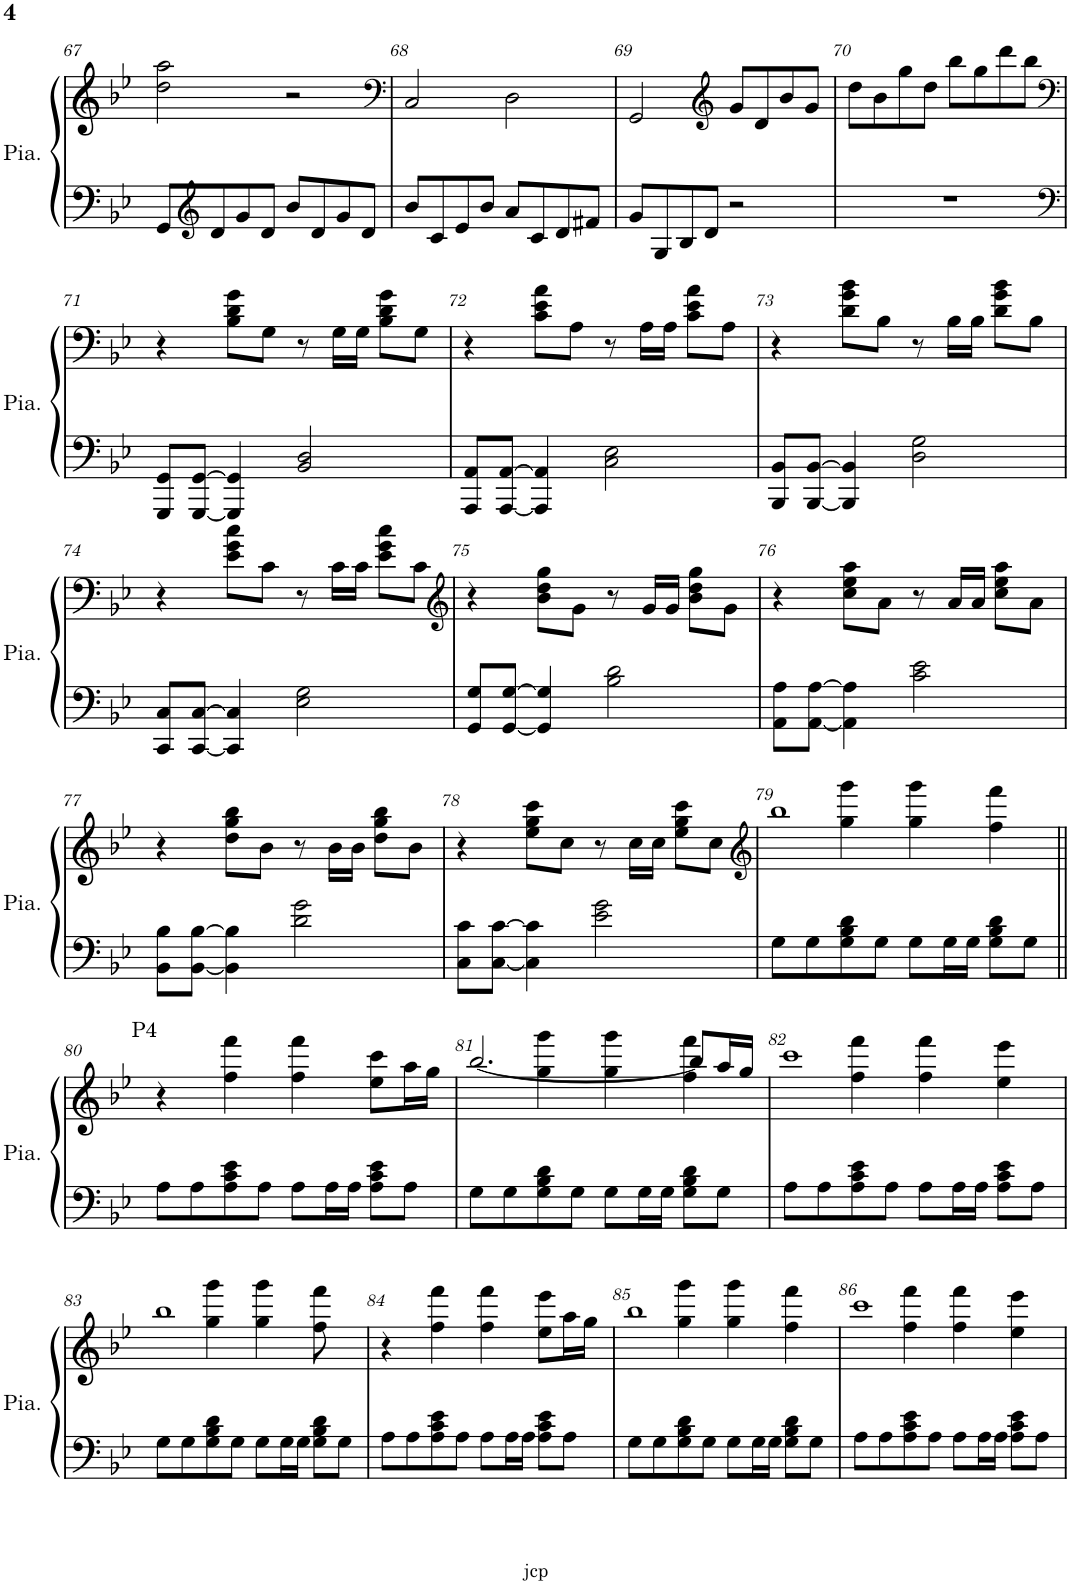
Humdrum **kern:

**kern	**kern
*part1	*part1
*staff2	*staff1
*I"Piano	*
*I'Pia.	*
!!LO:PB:g=z
*clefF4	*clefG2
*k[b-e-]	*k[b-e-]
*M4/4	*M4/4
=67	=67
8GG/L	2dd\ 2aa\
*clefG2	*
8d/	.
8g/	.
8d/J	.
8b-/L	2r
8d/	.
8g/	.
8d/J	.
=68	=68
*	*clefF4
8b-/L	2C/
8c/	.
8e-/	.
8b-/J	.
8a/L	2D\
8c/	.
8d/	.
8f#X/J	.
=69	=69
8g/L	2GG/
8G/	.
8B-/	.
8d/J	.
*	*clefG2
2r	8g/L
.	8d/
.	8b-/
.	8g/J
=70	=70
1r	8dd\L
.	8b-\
.	8gg\
.	8dd\J
.	8bb-\L
.	8gg\
.	8ddd\
.	8bb-\J
!!LO:LB:g=z
=71	=71
*clefF4	*clefF4
8GGG/ 8GG/L	4r
[8GGG/ [8GG/J	.
4GGG/] 4GG/]	8B-\ 8d\ 8g\L
.	8G\J
2BB-/ 2D/	8r
.	16G\LL
.	16G\JJ
.	8B-\ 8d\ 8g\L
.	8G\J
=72	=72
8AAA/ 8AA/L	4r
[8AAA/ [8AA/J	.
4AAA/] 4AA/]	8c\ 8e-\ 8a\L
.	8A\J
2C\ 2E-\	8r
.	16A\LL
.	16A\JJ
.	8c\ 8e-\ 8a\L
.	8A\J
=73	=73
8BBB-/ 8BB-/L	4r
[8BBB-/ [8BB-/J	.
4BBB-/] 4BB-/]	8d\ 8g\ 8b-\L
.	8B-\J
2D\ 2G\	8r
.	16B-\LL
.	16B-\JJ
.	8d\ 8g\ 8b-\L
.	8B-\J
!!LO:LB:g=z
=74	=74
8CC/ 8C/L	4r
[8CC/ [8C/J	.
4CC/] 4C/]	8e-\ 8g\ 8cc\L
.	8c\J
2E-\ 2G\	8r
.	16c\LL
.	16c\JJ
.	8e-\ 8g\ 8cc\L
.	8c\J
=75	=75
*	*clefG2
8GG/ 8G/L	4r
[8GG/ [8G/J	.
4GG/] 4G/]	8b-\ 8dd\ 8gg\L
.	8g\J
2B-\ 2d\	8r
.	16g/LL
.	16g/JJ
.	8b-\ 8dd\ 8gg\L
.	8g\J
=76	=76
8AA\ 8A\L	4r
[8AA\ [8A\J	.
4AA\] 4A\]	8cc\ 8ee-\ 8aa\L
.	8a\J
2c\ 2e-\	8r
.	16a/LL
.	16a/JJ
.	8cc\ 8ee-\ 8aa\L
.	8a\J
!!LO:LB:g=z
=77	=77
8BB-\ 8B-\L	4r
[8BB-\ [8B-\J	.
4BB-\] 4B-\]	8dd\ 8gg\ 8bb-\L
.	8b-\J
2d\ 2g\	8r
.	16b-\LL
.	16b-\JJ
.	8dd\ 8gg\ 8bb-\L
.	8b-\J
=78	=78
8C\ 8c\L	4r
[8C\ [8c\J	.
4C\] 4c\]	8ee-\ 8gg\ 8ccc\L
.	8cc\J
2e-\ 2g\	8r
.	16cc\LL
.	16cc\JJ
.	8ee-\ 8gg\ 8ccc\L
.	8cc\J
=79	=79
*	*clefG2
*	*^
8G\L	1bb-	4ryy
8G\	.	.
8G\ 8B-\ 8d\	.	4gg\ 4ggg\
8G\J	.	.
8G\L	.	4gg\ 4ggg\
16G\L	.	.
16G\JJ	.	.
8G\ 8B-\ 8d\L	.	4ff\ 4fff\
8G\J	.	.
*	*v	*v
!!LO:LB:g=z
=80||	=80||
!	!LO:TX:a:t=P4
8A\L	4r
8A\	.
8A\ 8c\ 8e-\	4ff\ 4fff\
8A\J	.
8A\L	4ff\ 4fff\
16A\L	.
16A\JJ	.
8A\ 8c\ 8e-\L	8ee-\ 8ccc\L
8A\J	16aa\L
.	16gg\JJ
=81	=81
*	*^
8G\L	[<2.bb-/	4ryy
8G\	.	.
8G\ 8B-\ 8d\	.	4gg\ 4ggg\
8G\J	.	.
8G\L	.	4gg\ 4ggg\
16G\L	.	.
16G\JJ	.	.
8G\ 8B-\ 8d\L	8bb-/L]	4ff\ 4fff\
8G\J	16aa/L	.
.	16gg/JJ	.
=82	=82	=82
8A\L	1ccc	4ryy
8A\	.	.
8A\ 8c\ 8e-\	.	4ff\ 4fff\
8A\J	.	.
8A\L	.	4ff\ 4fff\
16A\L	.	.
16A\JJ	.	.
8A\ 8c\ 8e-\L	.	4ee-\ 4eee-\
8A\J	.	.
!!LO:LB:g=z	!!
=83	=83	=83
8G\L	1bb-	4ryy
8G\	.	.
8G\ 8B-\ 8d\	.	4gg\ 4ggg\
8G\J	.	.
8G\L	.	4gg\ 4ggg\
16G\L	.	.
16G\JJ	.	.
8G\ 8B-\ 8d\L	.	8ff\ 8fff\
8G\J	.	8ryy
*	*v	*v
=84	=84
8A\L	4r
8A\	.
8A\ 8c\ 8e-\	4ff\ 4fff\
8A\J	.
8A\L	4ff\ 4fff\
16A\L	.
16A\JJ	.
8A\ 8c\ 8e-\L	8ee-\ 8eee-\L
8A\J	16aa\L
.	16gg\JJ
=85	=85
*	*^
8G\L	1bb-	4ryy
8G\	.	.
8G\ 8B-\ 8d\	.	4gg\ 4ggg\
8G\J	.	.
8G\L	.	4gg\ 4ggg\
16G\L	.	.
16G\JJ	.	.
8G\ 8B-\ 8d\L	.	4ff\ 4fff\
8G\J	.	.
=86	=86	=86
8A\L	1ccc	4ryy
8A\	.	.
8A\ 8c\ 8e-\	.	4ff\ 4fff\
8A\J	.	.
8A\L	.	4ff\ 4fff\
16A\L	.	.
16A\JJ	.	.
8A\ 8c\ 8e-\L	.	4ee-\ 4eee-\
8A\J	.	.
*	*v	*v
=	=
*-	*-
